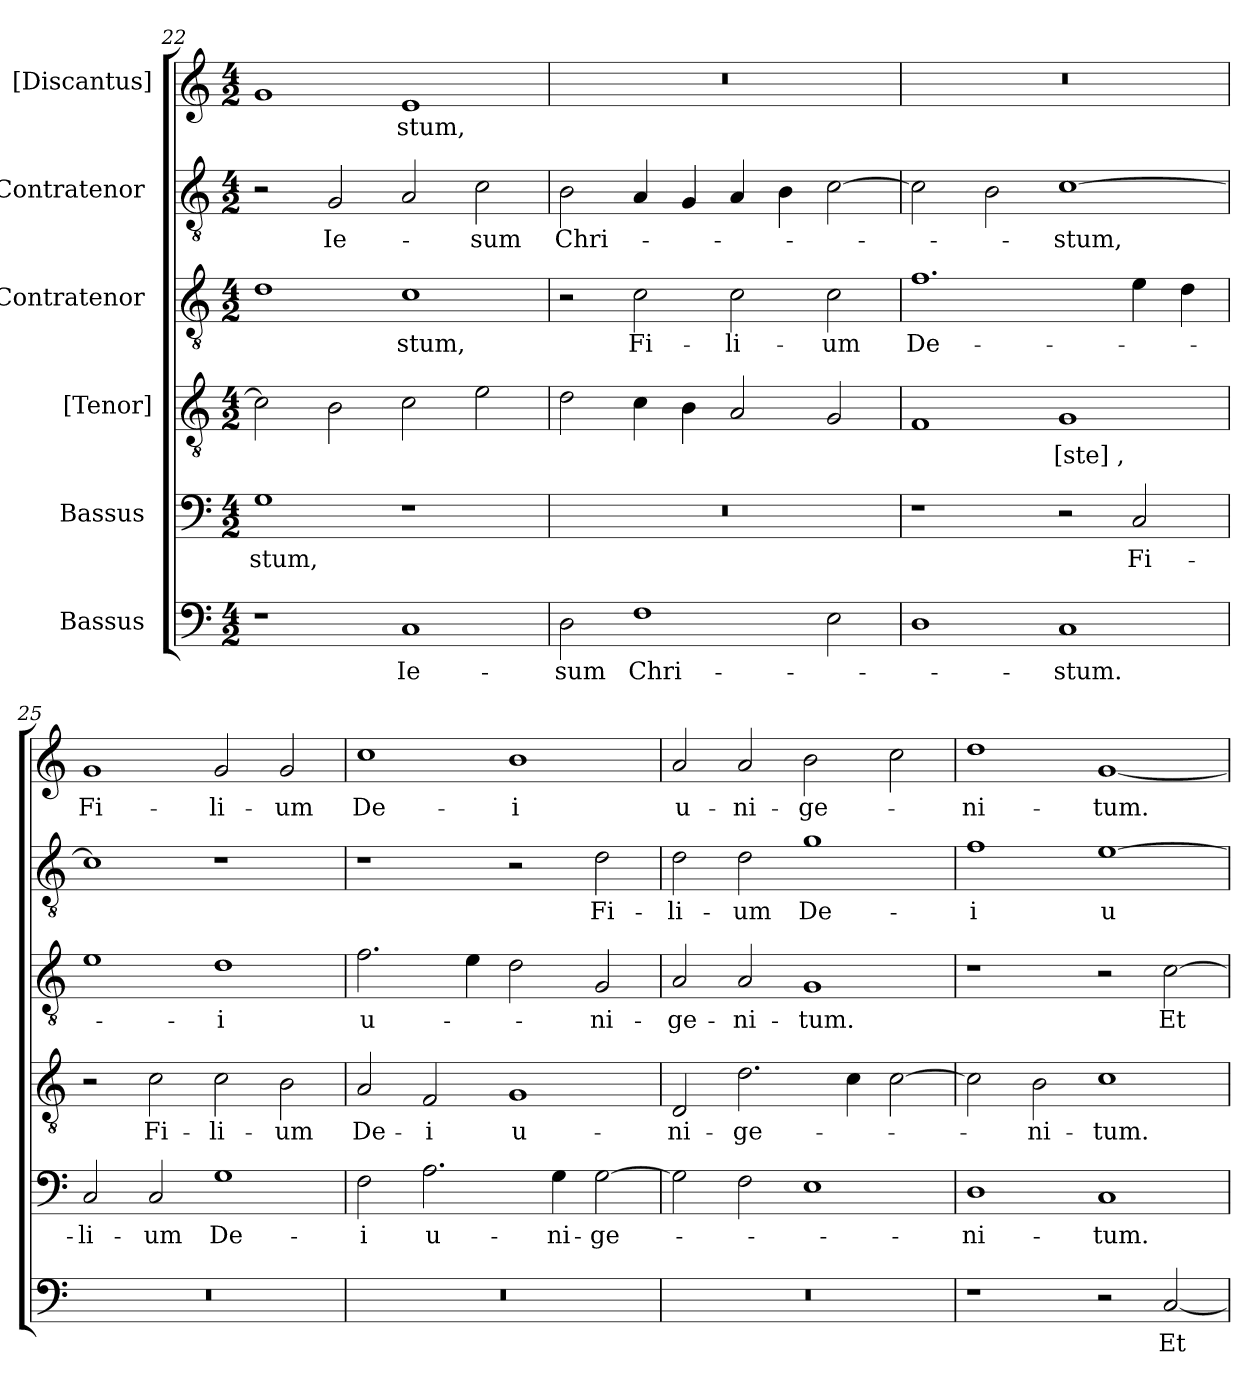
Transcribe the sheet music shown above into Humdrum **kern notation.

**kern	**text	**kern	**text	**kern	**text	**kern	**text	**kern	**text	**kern	**text
*part6	*part6	*part5	*part5	*part4	*part4	*part3	*part3	*part2	*part2	*part1	*part1
*staff6	*staff6	*staff5	*staff5	*staff4	*staff4	*staff3	*staff3	*staff2	*staff2	*staff1	*staff1
*I"Bassus [2]	*	*I"Bassus [1]	*	*I"[Tenor]	*	*I"Contratenor [2]	*	*I"Contratenor [1]	*	*I"[Discantus]	*
*clefF4	*	*clefF4	*	*clefGv2	*	*clefGv2	*	*clefGv2	*	*clefG2	*
*k[]	*	*k[]	*	*k[]	*	*k[]	*	*k[]	*	*k[]	*
*M4/2	*	*M4/2	*	*M4/2	*	*M4/2	*	*M4/2	*	*M4/2	*
=22	=22	=22	=22	=22	=22	=22	=22	=22	=22	=22	=22
1r	.	1G\	-stum,	2c\]	.	1d\	.	2r	.	1g/	.
.	.	.	.	2B\	.	.	.	2G/	Ie-	.	.
1C/	Ie-	1r	.	2c\	.	1c\	-stum,	2A/	.	1e/	-stum,
.	.	.	.	2e\	.	.	.	2c\	-sum	.	.
=23	=23	=23	=23	=23	=23	=23	=23	=23	=23	=23	=23
2D\	-sum	0r	.	2d\	.	2r	.	2B\	Chri-	0r	.
1F\	Chri-	.	.	4c\	.	2c\	Fi-	4A/	.	.	.
.	.	.	.	4B\	.	.	.	4G/	.	.	.
.	.	.	.	2A/	.	2c\	-li-	4A/	.	.	.
.	.	.	.	.	.	.	.	4B\	.	.	.
2E\	.	.	.	2G/	.	2c\	-um	[2c\	.	.	.
=24	=24	=24	=24	=24	=24	=24	=24	=24	=24	=24	=24
1D\	.	1r	.	1F/	.	1.f\	De-	2c\]	.	0r	.
.	.	.	.	.	.	.	.	2B\	.	.	.
1C/	-stum.	2r	.	1G/	-[ste],	.	.	[1c\	-stum,	.	.
.	.	2C/	Fi-	.	.	4e\	.	.	.	.	.
.	.	.	.	.	.	4d\	.	.	.	.	.
=25	=25	=25	=25	=25	=25	=25	=25	=25	=25	=25	=25
0r	.	2C/	-li-	2r	.	1e\	.	1c\]	.	1g/	Fi-
.	.	2C/	-um	2c\	Fi-	.	.	.	.	.	.
.	.	1G\	De-	2c\	-li-	1d\	-i	1r	.	2g/	-li-
.	.	.	.	2B\	-um	.	.	.	.	2g/	-um
=26	=26	=26	=26	=26	=26	=26	=26	=26	=26	=26	=26
0r	.	2F\	-i	2A/	De-	2.f\	u-	1r	.	1cc\	De-
.	.	2.A\	u-	2F/	-i	.	.	.	.	.	.
.	.	.	.	.	.	4e\	.	.	.	.	.
.	.	.	.	1G/	u-	2d\	.	2r	.	1b\	-i
.	.	4G\	-ni-	.	.	.	.	.	.	.	.
.	.	[2G\	-ge-	.	.	2G/	-ni-	2d\	Fi-	.	.
=27	=27	=27	=27	=27	=27	=27	=27	=27	=27	=27	=27
0r	.	2G\]	.	2D/	-ni-	2A/	-ge-	2d\	-li-	2a/	u-
.	.	2F\	.	2.d\	-ge-	2A/	-ni-	2d\	-um	2a/	-ni-
.	.	1E\	.	.	.	1G/	-tum.	1g\	De-	2b\	-ge-
.	.	.	.	4c\	.	.	.	.	.	.	.
.	.	.	.	[2c\	.	.	.	.	.	2cc\	.
=28	=28	=28	=28	=28	=28	=28	=28	=28	=28	=28	=28
1r	.	1D\	-ni-	2c\]	.	1r	.	1f\	-i	1dd\	-ni-
.	.	.	.	2B\	-ni-	.	.	.	.	.	.
2r	.	1C/	-tum.	1c\	-tum.	2r	.	[1e\	u-	[1g/	-tum.
[2C/	Et	.	.	.	.	[2c\	Et	.	.	.	.
=	=	=	=	=	=	=	=	=	=	=	=
*-	*-	*-	*-	*-	*-	*-	*-	*-	*-	*-	*-
